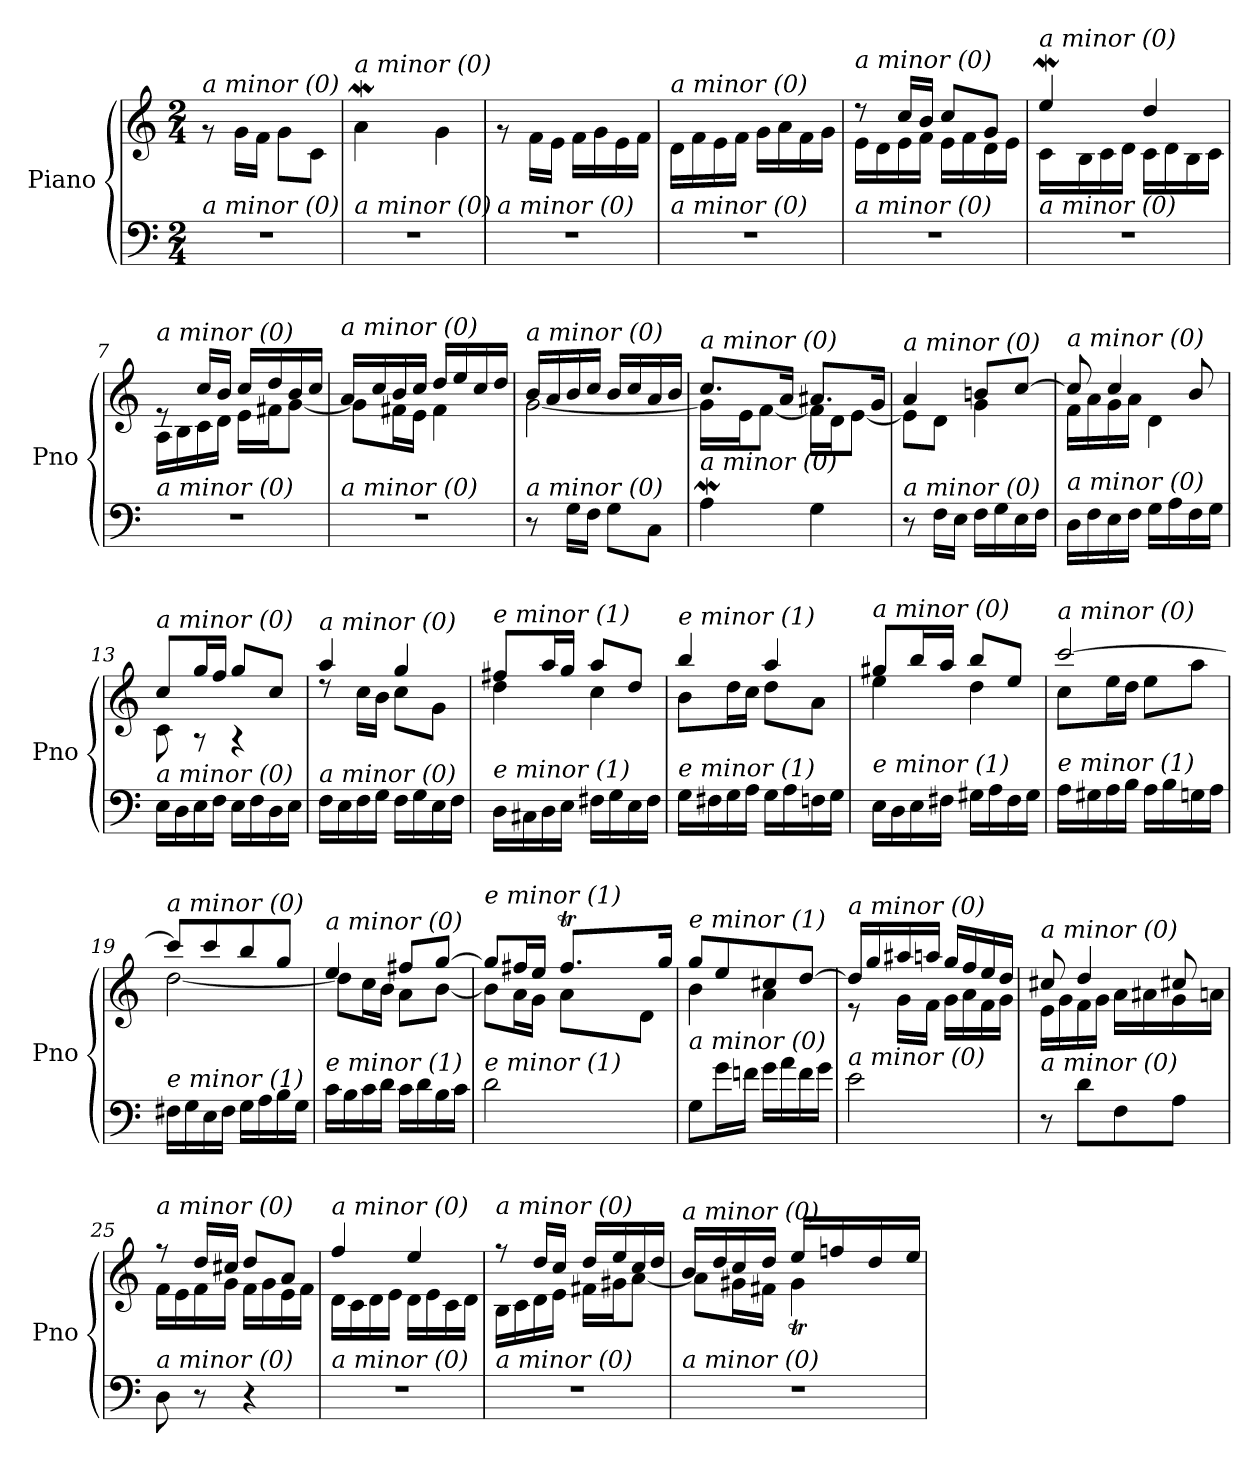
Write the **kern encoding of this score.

**kern	**kern
*part1	*part1
*staff2	*staff1
*I"Piano	*
*I'Pno	*
*clefF4	*clefG2
*k[]	*k[]
*M2/4	*M2/4
=1	=1
!	!LO:TX:i:t=a minor (0)
!LO:TX:i:t=a minor (0)	!
2r	8rg
.	16g\LL
.	16f\JJ
.	8g\L
.	8c\J
=2	=2
*^	*^
!	!	!LO:TX:i:t=a minor (0)	!
!LO:TX:i:t=a minor (0)	!	!	!
32ryy	2r	4aW\	32ryy
8..ryy	.	.	32g!yy
.	.	.	8.a!yy
4ryy	.	4g\	4ryy
*v	*v	*	*
=3	=3	=3
!	!LO:TX:i:t=a minor (0)	!
!LO:TX:i:t=a minor (0)	!	!
*	*v	*v
2r	8rg
.	16f\LL
.	16e\JJ
.	16f\LL
.	16g\
.	16e\
.	16f\JJ
=4	=4
!	!LO:TX:i:t=a minor (0)
!LO:TX:i:t=a minor (0)	!
2r	16d\LL
.	16f\
.	16e\
.	16f\JJ
.	16g\LL
.	16a\
.	16f\
.	16g\JJ
=5	=5
*	*^
!	!LO:TX:i:t=a minor (0)	!
!LO:TX:i:t=a minor (0)	!	!
2r	8r	16e\LL
.	.	16d\
.	16cc/LL	16e\
.	16b/JJ	16f\JJ
.	8cc/L	16e\LL
.	.	16f\
.	8g/J	16d\
.	.	16e\JJ
=6	=6	=6
*^	*	*^
!	!	!LO:TX:i:t=a minor (0)	!	!
!LO:TX:i:t=a minor (0)	!	!	!	!
32ryy	2r	4eeW/	16c\LL	32ryy
8..ryy	.	.	.	32dd!yy
.	.	.	16B\	8.ee!yy
.	.	.	16c\	.
.	.	.	16d\JJ	.
4ryy	.	4dd/	16c\LL	4ryy
.	.	.	16d\	.
.	.	.	16B\	.
.	.	.	16c\JJ	.
*v	*v	*	*	*
*	*	*v	*v
!!LO:LB:g=z
=7	=7	=7
!	!LO:TX:i:t=a minor (0)	!
!LO:TX:i:t=a minor (0)	!	!
2r	8re	16A\LL
.	.	16B\
.	16cc/LL	16c\
.	16b/JJ	16d\JJ
.	16cc/LL	16e\LL
.	16dd/	16f#X\J
.	16b/	[8g\J
.	16cc/JJ	.
=8	=8	=8
!	!LO:TX:i:t=a minor (0)	!
!LO:TX:i:t=a minor (0)	!	!
2r	16a/LL	8g\L]
.	16cc/	.
.	16b/	16f#X\L
.	16cc/JJ	16e\JJ
.	16dd/LL	4f#\
.	16ee/	.
.	16cc/	.
.	16dd/JJ	.
=9	=9	=9
!	!LO:TX:i:t=a minor (0)	!
!LO:TX:i:t=a minor (0)	!	!
8r	16b/LL	[2g\
.	16a/	.
16G\LL	16b/	.
16F\JJ	16cc/JJ	.
8G\L	16b/LL	.
.	16cc/	.
8C\J	16a/	.
.	16b/JJ	.
=10	=10	=10
*^	*	*^
!	!	!LO:TX:i:t=a minor (0)	!	!
!LO:TX:i:t=a minor (0)	!	!	!	!
4AW\	32ryy	8.cc/L	16g\LL]	32ryy
.	32G!yy	.	.	8..ryy
.	8.A!yy	.	16e\J	.
.	.	.	[8f\J	.
.	.	16a/Jk	.	.
4G\	4ryy	8.a#Xi/L	16f\LL]	4ryy
.	.	.	16d\J	.
.	.	.	[8e\J	.
.	.	16g/Jk	.	.
*v	*v	*	*	*
*	*	*v	*v
=11	=11	=11
!	!LO:TX:i:t=a minor (0)	!
!LO:TX:i:t=a minor (0)	!	!
8r	4a/	8e\L]
16F\LL	.	8d\J
16E\JJ	.	.
16F\LL	8bn/L	4g\
16G\	.	.
16E\	[8cc/J	.
16F\JJ	.	.
=12	=12	=12
!	!LO:TX:i:t=a minor (0)	!
!LO:TX:i:t=a minor (0)	!	!
16D\LL	8cc/]	16f\LL
16F\	.	16a\
16E\	4cc/	16g\
16F\JJ	.	16a\JJ
16G\LL	.	4d\
16A\	.	.
16F\	8b/	.
16G\JJ	.	.
!!LO:LB:g=z	!!
=13	=13	=13
!	!LO:TX:i:t=a minor (0)	!
!LO:TX:i:t=a minor (0)	!	!
16E\LL	8cc/L	8c\
16D\	.	.
16E\	16gg/L	8r
16F\JJ	16ff/JJ	.
16E\LL	8gg/L	4r
16F\	.	.
16D\	8cc/J	.
16E\JJ	.	.
=14	=14	=14
!	!LO:TX:i:t=a minor (0)	!
!LO:TX:i:t=a minor (0)	!	!
16F\LL	4aa/	8rdd
16E\	.	.
16F\	.	16cc\LL
16G\JJ	.	16b\JJ
16F\LL	4gg/	8cc\L
16G\	.	.
16E\	.	8g\J
16F\JJ	.	.
=15	=15	=15
!	!LO:TX:i:t=e minor (1)	!
!LO:TX:i:t=e minor (1)	!	!
16D\LL	8ff#X/L	4dd\
16C#X\	.	.
16D\	16aa/L	.
16E\JJ	16gg/JJ	.
16F#X\LL	8aa/L	4cc\
16G\	.	.
16E\	8dd/J	.
16F#\JJ	.	.
=16	=16	=16
!	!LO:TX:i:t=e minor (1)	!
!LO:TX:i:t=e minor (1)	!	!
16G\LL	4bb/	8b\L
16F#X\	.	.
16G\	.	16dd\L
16A\JJ	.	16cc\JJ
16G\LL	4aa/	8dd\L
16A\	.	.
16Fn\	.	8a\J
16G\JJ	.	.
=17	=17	=17
!	!LO:TX:i:t=a minor (0)	!
!LO:TX:i:t=e minor (1)	!	!
16E\LL	8gg#X/L	4ee\
16D\	.	.
16E\	16bb/L	.
16F#X\JJ	16aa/JJ	.
16G#X\LL	8bb/L	4dd\
16A\	.	.
16F#\	8ee/J	.
16G#\JJ	.	.
!!LO:LB:g=z	!!
=18	=18	=18
!	!LO:TX:i:t=a minor (0)	!
!LO:TX:i:t=e minor (1)	!	!
16A\LL	[2ccc/	8cc\L
16G#X\	.	.
16A\	.	16ee\L
16B\JJ	.	16dd\JJ
16A\LL	.	8ee\L
16B\	.	.
16Gn\	.	8aa\J
16A\JJ	.	.
=19	=19	=19
!	!LO:TX:i:t=a minor (0)	!
!LO:TX:i:t=e minor (1)	!	!
16F#X\LL	8ccc/L]	[2dd\
16G\	.	.
16E\	8ccc/	.
16F#\JJ	.	.
16G\LL	8bb/	.
16A\	.	.
16B\	8gg/J	.
16G\JJ	.	.
=20	=20	=20
!	!LO:TX:i:t=a minor (0)	!
!LO:TX:i:t=e minor (1)	!	!
16c\LL	4ee/	8dd\L]
16B\	.	.
16c\	.	16cc\L
16d\JJ	.	16b\JJ
16c\LL	8ff#X/L	8a\L
16d\	.	.
16B\	[8gg/J	[8b\J
16c\JJ	.	.
=21	=21	=21
*^	*	*^
!	!	!LO:TX:i:t=e minor (1)	!	!
!LO:TX:i:t=e minor (1)	!	!	!	!
4ryy	2d\	8gg/L]	8b\L]	4ryy
.	.	16ff#X/L	16a\L	.
.	.	16ee/JJ	16g\JJ	.
8.ryy	.	8.ff#t/L	8a\L	32gg!yy
.	.	.	.	32ff#!yy
.	.	.	.	32gg!yy
.	.	.	.	16.ff#!yy
.	.	.	8d\J	.
16ryy	.	16gg/Jk	.	16ryy
*v	*v	*	*	*
=22	=22	=22	=22
!	!LO:TX:i:t=e minor (1)	!	!
!LO:TX:i:t=a minor (0)	!	!	!
*	*	*v	*v
8G\L	8gg/L	4b\
16g\L	8ee/	.
16fn\JJ	.	.
16g\LL	8cc#X/	4a\
16a\	.	.
16f\	[8dd/J	.
16g\JJ	.	.
=23	=23	=23
!	!LO:TX:i:t=a minor (0)	!
!LO:TX:i:t=a minor (0)	!	!
2e\	16dd/LL]	8r
.	16gg/	.
.	16aa#Xi/	16g\LL
.	16aa/JJ	16f\JJ
.	16gg/LL	16g\LL
.	16ff/	16a\
.	16ee/	16f\
.	16dd/JJ	16g\JJ
!!LO:LB:g=z	!!
=24	=24	=24
!	!LO:TX:i:t=a minor (0)	!
!LO:TX:i:t=a minor (0)	!	!
8r	8cc#X/	16e\LL
.	.	16g\
8d\L	4dd/	16f\
.	.	16g\JJ
8F\	.	16a\LL
.	.	16a#Xi\
8A\J	8cc#X/	16g\
.	.	16a\JJ
=25	=25	=25
!	!LO:TX:i:t=a minor (0)	!
!LO:TX:i:t=a minor (0)	!	!
8D\	8r	16f\LL
.	.	16e\
8r	16dd/LL	16f\
.	16cc#X/JJ	16g\JJ
4r	8dd/L	16f\LL
.	.	16g\
.	8a/J	16e\
.	.	16f\JJ
=26	=26	=26
!	!LO:TX:i:t=a minor (0)	!
!LO:TX:i:t=a minor (0)	!	!
2r	4ff/	16d\LL
.	.	16c\
.	.	16d\
.	.	16e\JJ
.	4ee/	16d\LL
.	.	16e\
.	.	16c\
.	.	16d\JJ
=27	=27	=27
!	!LO:TX:i:t=a minor (0)	!
!LO:TX:i:t=a minor (0)	!	!
2r	8r	16B\LL
.	.	16c\
.	16dd/LL	16d\
.	16cc/JJ	16e\JJ
.	16dd/LL	16f#X\LL
.	16ee/	16g#X\J
.	16cc/	[8a\J
.	16dd/JJ	.
=28	=28	=28
*^	*	*^
!	!	!LO:TX:i:t=a minor (0)	!	!
!LO:TX:i:t=a minor (0)	!	!	!	!
4ryy	2r	16b/LL	8a\L]	4ryy
.	.	16dd/	.	.
.	.	16cc/	16g#X\L	.
.	.	16dd/JJ	16f#X\JJ	.
4ryy	.	16ee/LL	4g#t\	32ayy
.	.	.	.	32g#!yy
.	.	16ffn/	.	32a!yy
.	.	.	.	32g#!yy
.	.	16dd/	.	32a!yy
.	.	.	.	16.g#!yy
.	.	16ee/JJ	.	.
*v	*v	*	*	*
*	*v	*v	*v
=	=
*-	*-
